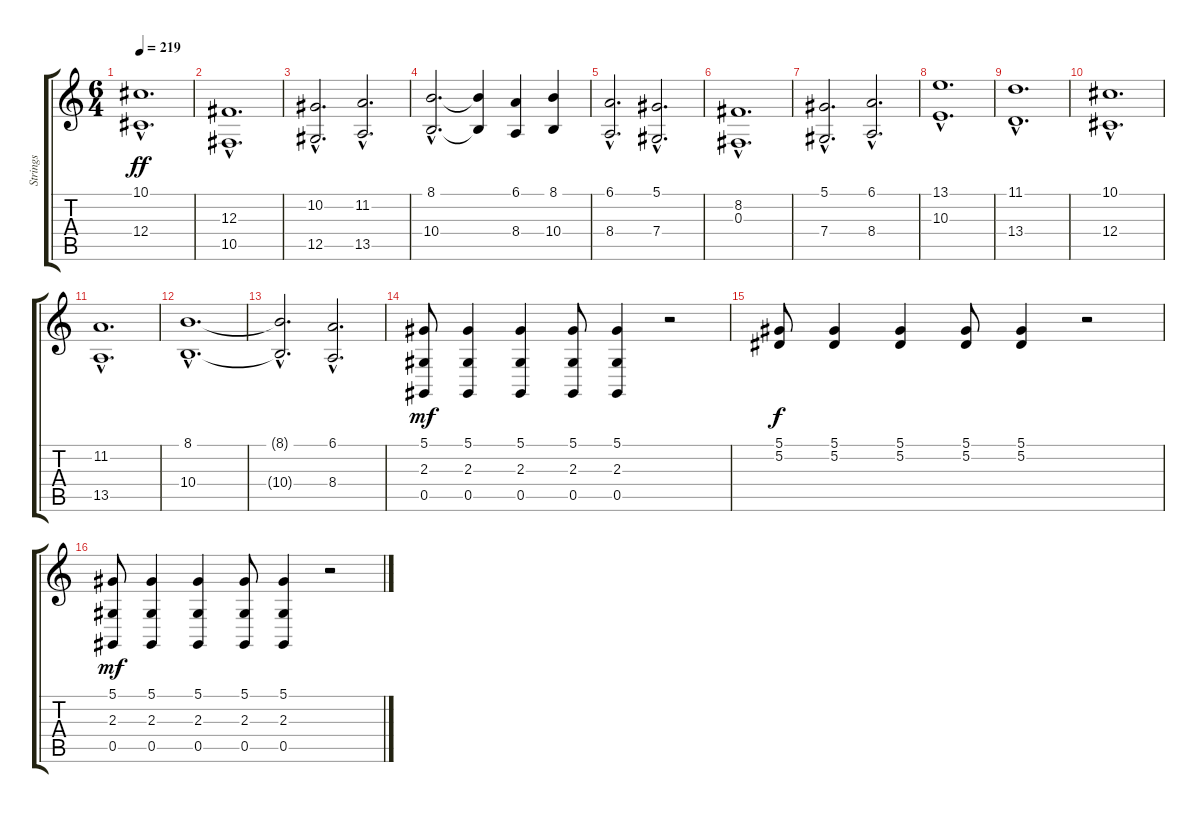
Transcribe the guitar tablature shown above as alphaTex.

\track ("Strings" "Strings") {instrument stringensemble1}
\staff {score tabs}
\tuning (Eb4 Bb3 Gb3 Db3 Ab2 Eb2) {hide}
\ts (6 4)
\tempo 219
\clef g2
\ks c
(10.1{hac} 12.4{hac}).1{d dy ff} |
(12.3{hac} 10.5{hac}).1{d} |
(10.2{hac} 12.5{hac}).2{d} (11.2{hac} 13.5{hac}).2{d} |
(8.1{hac} 10.4{hac}).2{d} (8.1{t} 10.4{t}).4 (6.1 8.4).4 (8.1 10.4).4 |
(6.1{hac} 8.4{hac}).2{d} (5.1{hac} 7.4{hac}).2{d} |
(8.2{hac} 0.3{hac}).1{d} |
(5.1{hac} 7.4{hac}).2{d} (6.1{hac} 8.4{hac}).2{d} |
(13.1{hac} 10.3{hac}).1{d} |
(11.1{hac} 13.4{hac}).1{d} |
(10.1{hac} 12.4{hac}).1{d} |
(11.2{hac} 13.5{hac}).1{d} |
(8.1{hac} 10.4{hac}).1{d} |
(8.1{hac t} 10.4{hac t}).2{d} (6.1{hac} 8.4{hac}).2{d} |
(5.1 2.3 0.5).8{dy mf instrument frenchhorn} (5.1 2.3 0.5).4 (5.1 2.3 0.5).4 (5.1 2.3 0.5).8 (5.1 2.3 0.5).4 r.2 |
(5.1 5.2).8{dy f} (5.1 5.2).4 (5.1 5.2).4 (5.1 5.2).8 (5.1 5.2).4 r.2 |
(5.1 2.3 0.5).8{dy mf instrument frenchhorn} (5.1 2.3 0.5).4 (5.1 2.3 0.5).4 (5.1 2.3 0.5).8 (5.1 2.3 0.5).4 r.2
